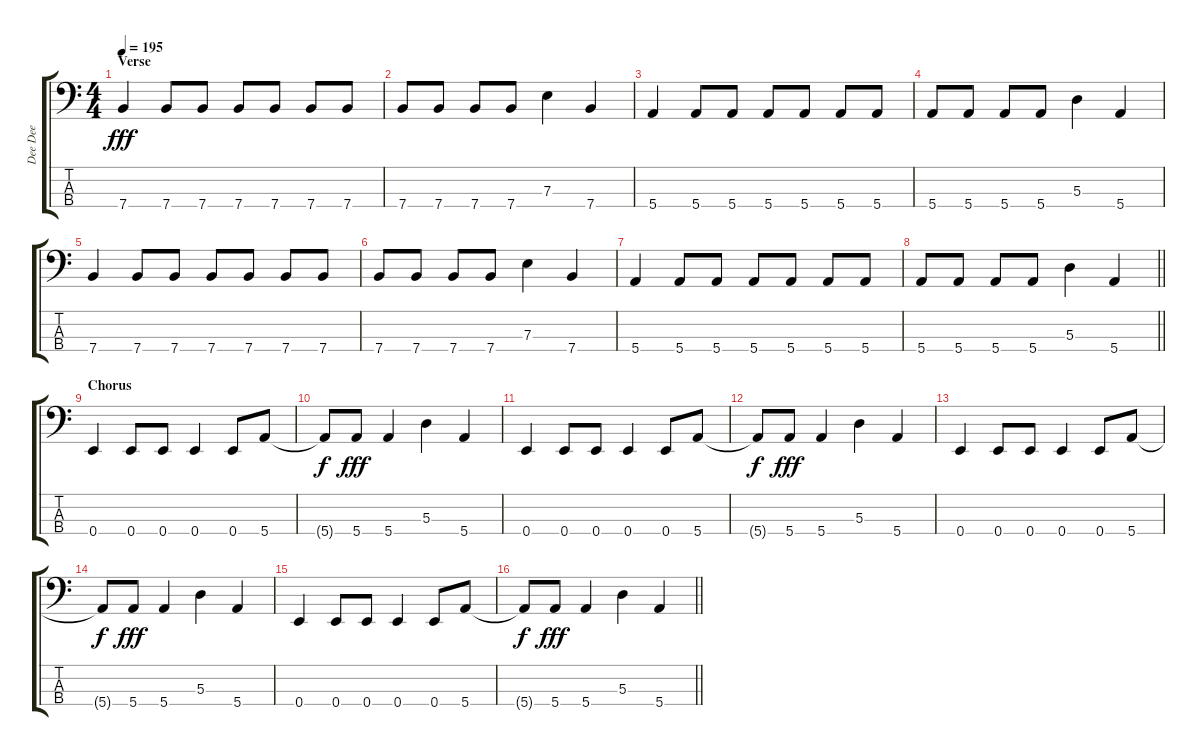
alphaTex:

\track ("Dee Dee" "Dee Dee") {instrument electricbasspick}
\staff {score tabs}
\tuning (G2 D2 A1 E1) {hide}
\ts (4 4)
\section ("" "Verse")
\tempo 195
\clef f4
\ks c
7.4.4{dy fff} 7.4.8 7.4.8 7.4.8 7.4.8 7.4.8 7.4.8 |
7.4.8 7.4.8 7.4.8 7.4.8 7.3.4 7.4.4 |
5.4.4 5.4.8 5.4.8 5.4.8 5.4.8 5.4.8 5.4.8 |
5.4.8 5.4.8 5.4.8 5.4.8 5.3.4 5.4.4 |
7.4.4 7.4.8 7.4.8 7.4.8 7.4.8 7.4.8 7.4.8 |
7.4.8 7.4.8 7.4.8 7.4.8 7.3.4 7.4.4 |
5.4.4 5.4.8 5.4.8 5.4.8 5.4.8 5.4.8 5.4.8 |
\barLineRight lightlight
5.4.8 5.4.8 5.4.8 5.4.8 5.3.4 5.4.4 |
\section ("" "Chorus")
0.4.4 0.4.8 0.4.8 0.4.4 0.4.8 5.4.8 |
5.4{t}.8{dy f} 5.4.8{dy fff} 5.4.4 5.3.4 5.4.4 |
0.4.4 0.4.8 0.4.8 0.4.4 0.4.8 5.4.8 |
5.4{t}.8{dy f} 5.4.8{dy fff} 5.4.4 5.3.4 5.4.4 |
0.4.4 0.4.8 0.4.8 0.4.4 0.4.8 5.4.8 |
5.4{t}.8{dy f} 5.4.8{dy fff} 5.4.4 5.3.4 5.4.4 |
0.4.4 0.4.8 0.4.8 0.4.4 0.4.8 5.4.8 |
\barLineRight lightlight
5.4{t}.8{dy f} 5.4.8{dy fff} 5.4.4 5.3.4 5.4.4
